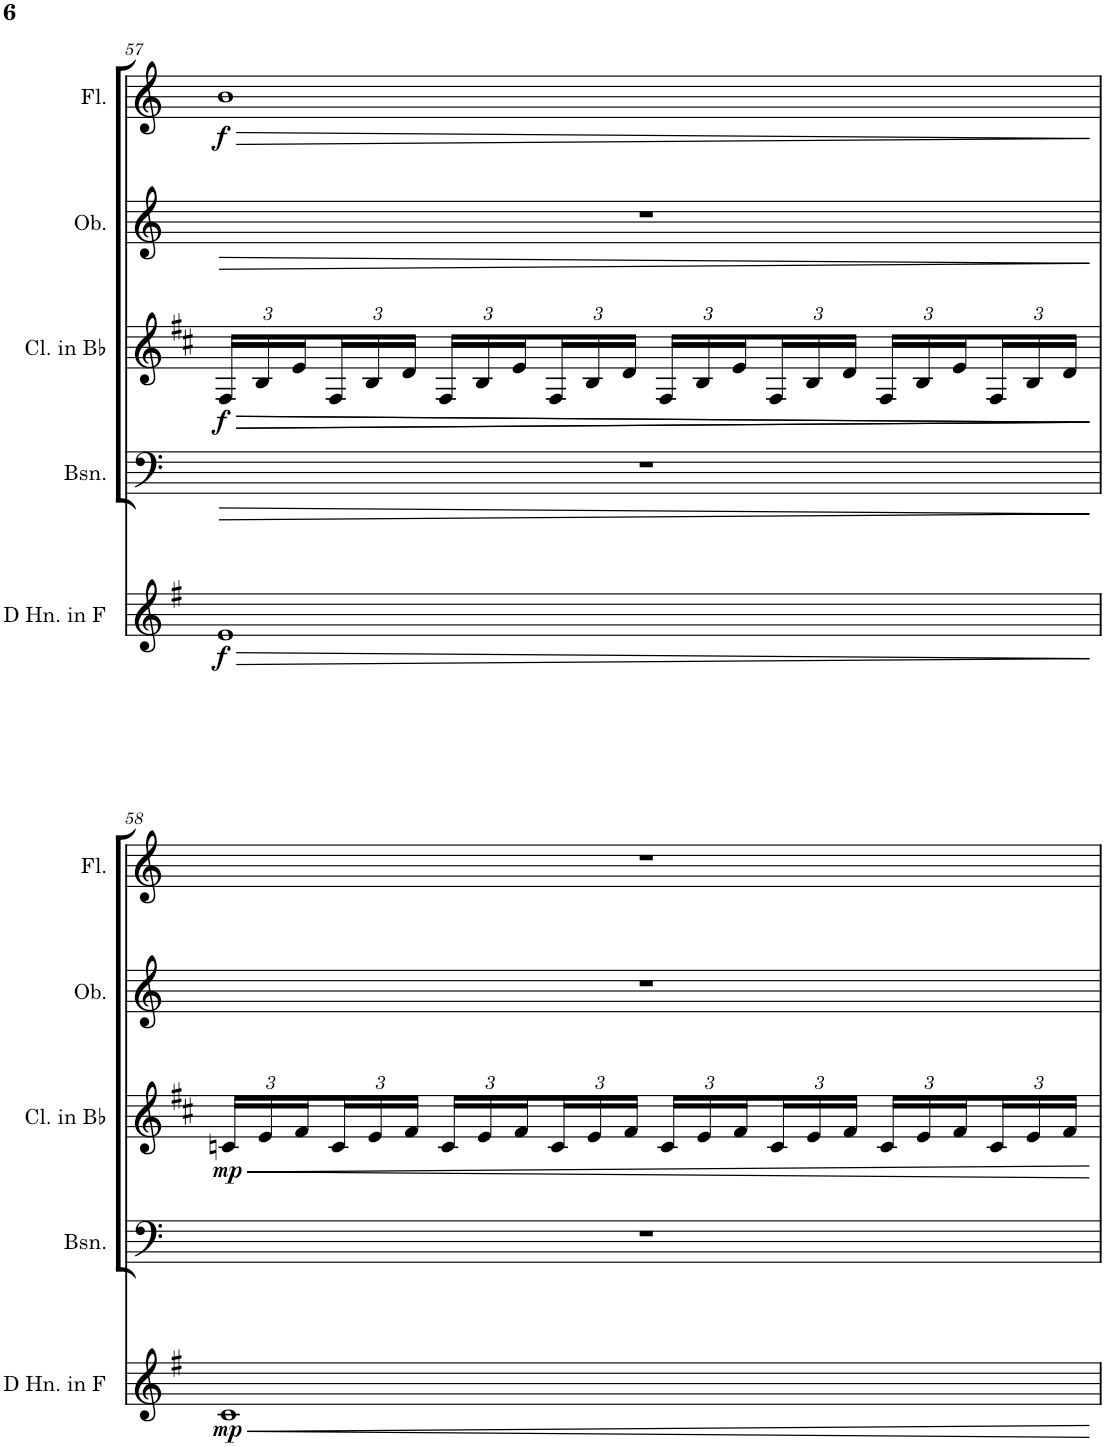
**kern	**dynam	**kern	**dynam	**kern	**dynam	**kern	**dynam	**kern	**dynam
*part5	*part5	*part4	*part4	*part3	*part3	*part2	*part2	*part1	*part1
*staff5	*staff5	*staff4	*staff4	*staff3	*staff3	*staff2	*staff2	*staff1	*staff1
*I"Horn in F	*	*I"Bassoon	*	*I"Clarinet in Bb	*	*I"Oboe	*	*I"Flute	*
*	*	*I'Bsn.	*	*I'Cl. in Bb	*	*I'Ob.	*	*I'Fl.	*
!!LO:PB:g=z
*clefG2	*	*clefF4	*	*clefG2	*	*clefG2	*	*clefG2	*
*Trd4c7	*	*	*	*Trd1c2	*	*	*	*	*
*k[f#]	*	*k[]	*	*k[f#c#]	*	*k[]	*	*k[]	*
*M4/4	*	*M4/4	*	*M4/4	*	*M4/4	*	*M4/4	*
=57	=57	=57	=57	=57	=57	=57	=57	=57	=57
!	!LO:HP:b	!	!LO:HP:b	!	!	!	!	!	!
*	*	*	*	*Xbrackettup	*	*	*	*	*
!	!LO:DY:n=1:b	!	!	!	!LO:HP:b	!	!LO:HP:b	!	!LO:HP:b
!	!	!	!	!	!LO:DY:n=1:b	!	!	!	!LO:DY:n=1:b
1e	> f	1r	>	24F#/LL	> f	1r	>	1b	> f
!	!	!	!	!	!LO:HP:b	!	!	!	!
.	.	.	.	24B/	>	.	.	.	.
.	.	.	.	24e/	.	.	.	.	.
.	.	.	.	24F#/	.	.	.	.	.
.	.	.	.	24B/	.	.	.	.	.
.	.	.	.	24d/JJ	.	.	.	.	.
.	.	.	.	24F#/LL	.	.	.	.	.
.	.	.	.	24B/	.	.	.	.	.
.	.	.	.	24e/	.	.	.	.	.
.	.	.	.	24F#/	.	.	.	.	.
.	.	.	.	24B/	.	.	.	.	.
.	.	.	.	24d/JJ	.	.	.	.	.
.	.	.	.	24F#/LL	.	.	.	.	.
.	.	.	.	24B/	.	.	.	.	.
.	.	.	.	24e/	.	.	.	.	.
.	.	.	.	24F#/	.	.	.	.	.
.	.	.	.	24B/	.	.	.	.	.
.	.	.	.	24d/JJ	.	.	.	.	.
.	.	.	.	24F#/LL	.	.	.	.	.
.	.	.	.	24B/	.	.	.	.	.
.	.	.	.	24e/	.	.	.	.	.
.	.	.	.	24F#/	.	.	.	.	.
.	.	.	.	24B/	.	.	.	.	.
.	.	.	.	24d/JJ	.	.	.	.	.
.	]	.	]	.	] ]	.	]	.	]
!!LO:LB:g=z
=58	=58	=58	=58	=58	=58	=58	=58	=58	=58
!	!LO:HP:b	!	!	!	!LO:HP:b	!	!	!	!
!	!LO:DY:n=1:b	!	!	!	!LO:DY:n=1:b	!	!	!	!
1c	< mp	1r	.	24cn/LL	< mp	1r	.	1r	.
.	.	.	.	24e/	.	.	.	.	.
.	.	.	.	24f#/	.	.	.	.	.
.	.	.	.	24c/	.	.	.	.	.
.	.	.	.	24e/	.	.	.	.	.
.	.	.	.	24f#/JJ	.	.	.	.	.
.	.	.	.	24c/LL	.	.	.	.	.
.	.	.	.	24e/	.	.	.	.	.
.	.	.	.	24f#/	.	.	.	.	.
.	.	.	.	24c/	.	.	.	.	.
.	.	.	.	24e/	.	.	.	.	.
.	.	.	.	24f#/JJ	.	.	.	.	.
.	.	.	.	24c/LL	.	.	.	.	.
.	.	.	.	24e/	.	.	.	.	.
.	.	.	.	24f#/	.	.	.	.	.
.	.	.	.	24c/	.	.	.	.	.
.	.	.	.	24e/	.	.	.	.	.
.	.	.	.	24f#/JJ	.	.	.	.	.
.	.	.	.	24c/LL	.	.	.	.	.
.	.	.	.	24e/	.	.	.	.	.
.	.	.	.	24f#/	.	.	.	.	.
.	.	.	.	24c/	.	.	.	.	.
.	.	.	.	24e/	.	.	.	.	.
.	.	.	.	24f#/JJ	.	.	.	.	.
.	[	.	.	.	[	.	.	.	.
=	=	=	=	=	=	=	=	=	=
*-	*-	*-	*-	*-	*-	*-	*-	*-	*-
